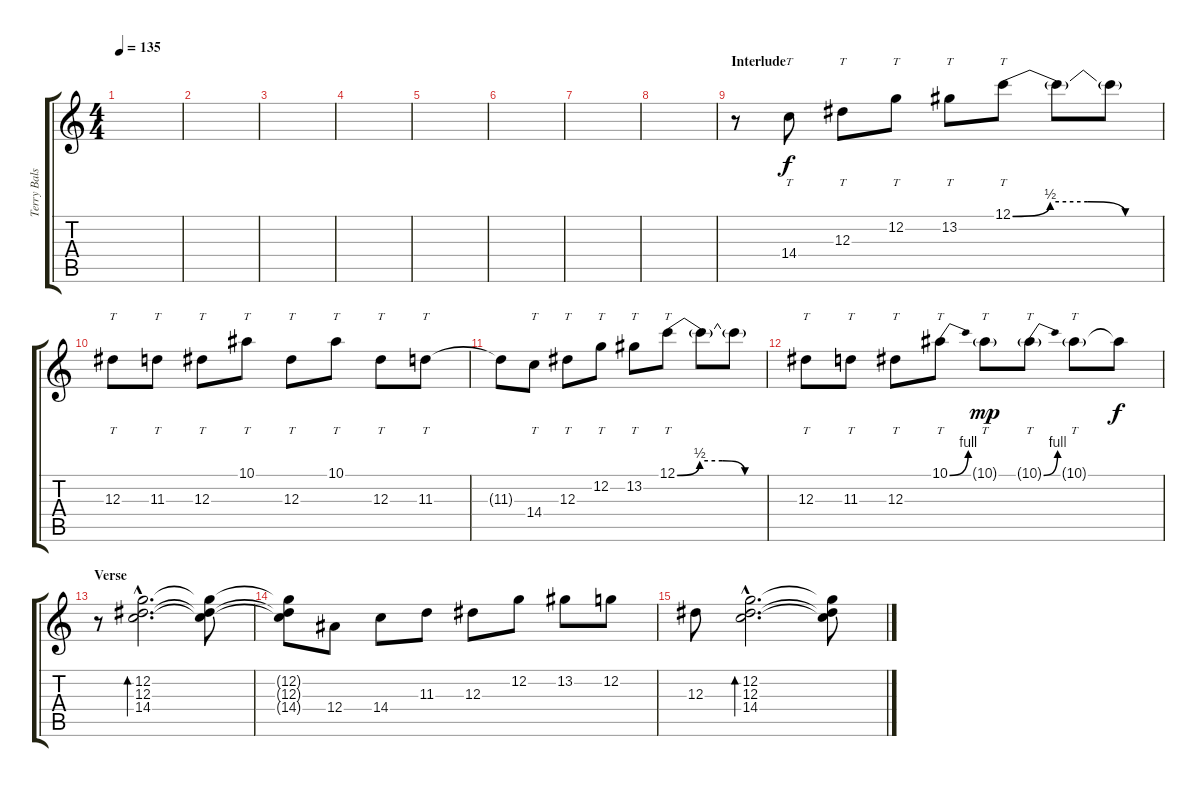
\track ("Terry Balsamo (Guitar Echo)" "Terry Bals") {instrument distortionguitar}
\staff {score tabs}
\tuning (C4 G3 Eb3 Bb2 F2 C2) {hide}
\ts (4 4)
\tempo 135
\clef g2
\ks c
|
|
|
|
|
|
|
|
\section ("" "Interlude")
r.8 14.4.8{tt instrument electricguitarjazz} 12.3.8{tt} 12.2.8{tt} 13.2.8{tt} 12.1{be (custom 0 0 15 2 30 2 45 0 60 0)}.8{tt} 12.1{t}.8 12.1{t}.8 |
12.3.8{tt} 11.3.8{tt} 12.3.8{tt} 10.1.8{tt} 12.3.8{tt} 10.1.8{tt} 12.3.8{tt} 11.3.8{tt} |
11.3{t}.8 14.4.8{tt} 12.3.8{tt} 12.2.8{tt} 13.2.8{tt} 12.1{be (custom 0 0 15 2 30 2 45 0 60 0)}.8{tt} 12.1{t}.8 12.1{t}.8 |
12.3.8{tt} 11.3.8{tt} 12.3.8{tt} 10.1{be (bend 0 0 60 4)}.8{tt} 10.1{g}.8{tt dy mp} 10.1{be (bend 0 0 60 4) g}.8{tt} 10.1{g}.8{tt} 10.1{t}.8{dy f} |
\section ("" "Verse")
r.8 (12.2{hac} 12.3{hac} 14.4{hac}).2{d bd 480 instrument electricguitarjazz} (12.2{t} 12.3{t} 14.4{t}).8 |
(12.2{t} 12.3{t} 14.4{t}).8 12.4.8 14.4.8 11.3.8 12.3.8 12.2.8 13.2.8 12.2.8 |
12.3.8 (12.2{hac} 12.3{hac} 14.4{hac}).2{d bd 480} (12.2{t} 12.3{t} 14.4{t}).8
